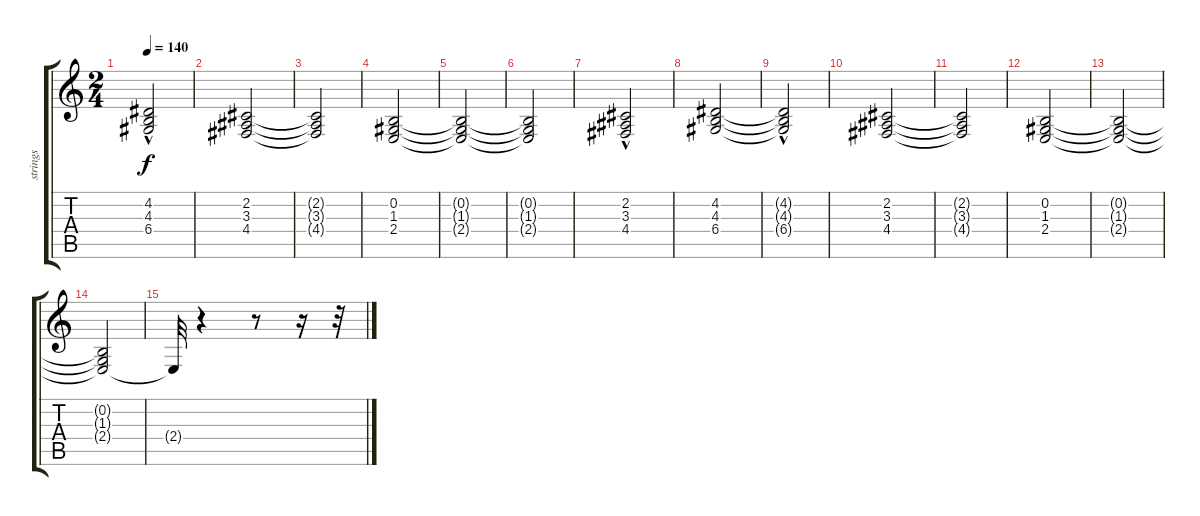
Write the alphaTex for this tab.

\track ("strings" "strings") {instrument synthstrings2}
\staff {score tabs}
\tuning (E4 B3 G3 D3 A2 E2) {hide}
\ts (2 4)
\tempo 140
\clef g2
\ks c
(4.2{t} 4.3{hac t} 6.4{t}).2{dy f} |
(2.2 3.3 4.4).2 |
(2.2{t} 3.3{t} 4.4{t}).2 |
(0.2 1.3 2.4).2 |
(0.2{t} 1.3{t} 2.4{t}).2 |
(0.2{t} 1.3{t} 2.4{t}).2 |
(2.2{hac} 3.3 4.4).2 |
(4.2 4.3 6.4).2 |
(4.2{t} 4.3{hac t} 6.4{t}).2 |
(2.2 3.3 4.4).2{volume 4} |
(2.2{t} 3.3{t} 4.4{t}).2 |
(0.2 1.3 2.4).2{volume 1} |
(0.2{t} 1.3{t} 2.4{t}).2 |
(0.2{t} 1.3{t} 2.4{t}).2 |
2.4{t}.32 r.4 r.8 r.16 r.32
